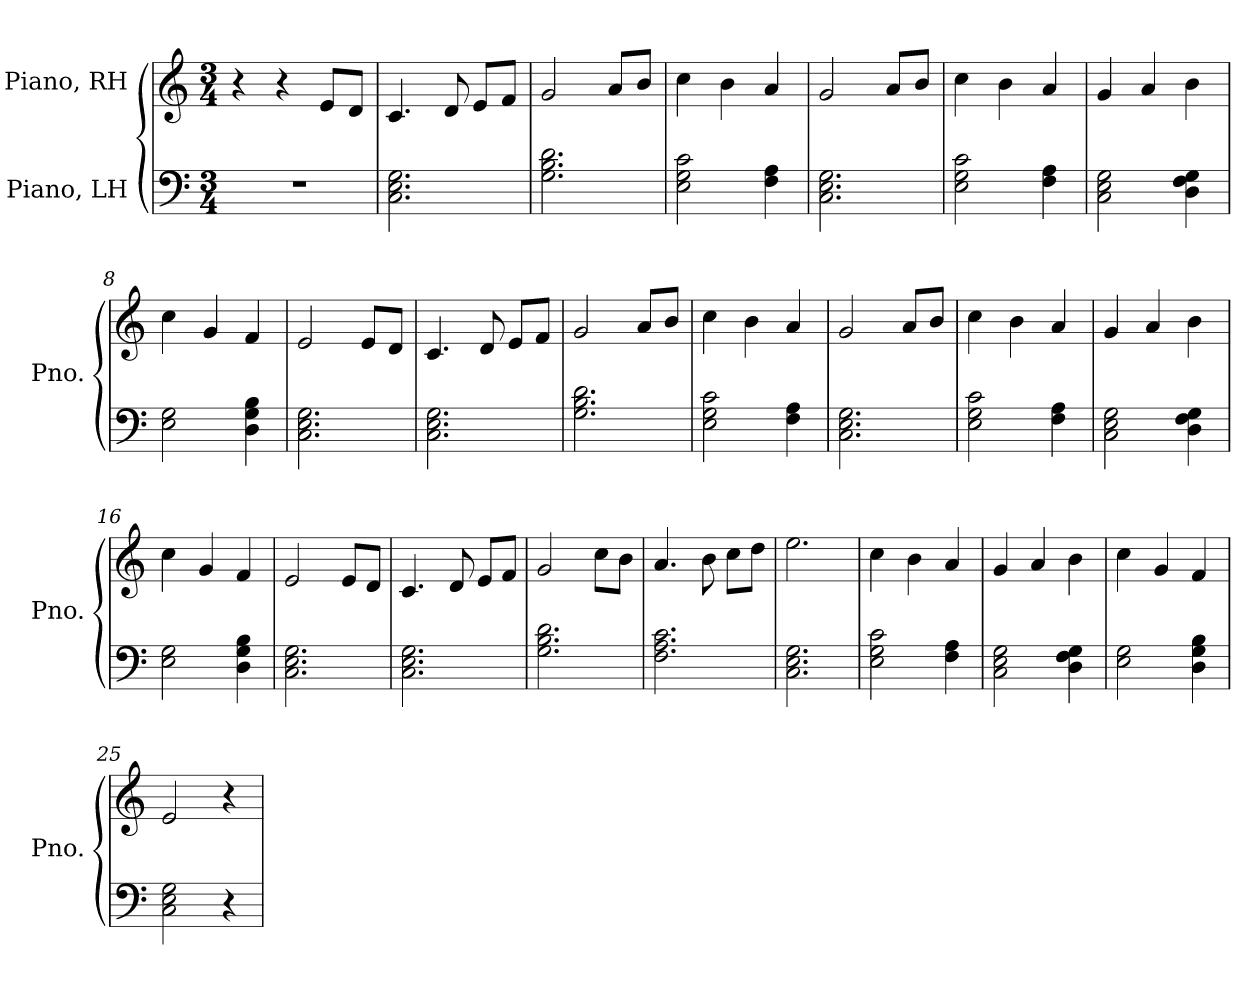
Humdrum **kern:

**kern	**kern
*part2	*part1
*staff2	*staff1
*I"Piano, LH	*I"Piano, RH
*I'Pno.	*I'Pno.
*clefF4	*clefG2
*k[]	*k[]
*M3/4	*M3/4
*MM100	*MM100
=1	=1
2.r	4r
.	4r
.	8e/L
.	8d/J
=2	=2
2.C\ 2.E\ 2.G\	4.c/
.	8d/
.	8e/L
.	8f/J
=3	=3
2.G\ 2.B\ 2.d\	2g/
.	8a/L
.	8b/J
=4	=4
2E\ 2G\ 2c\	4cc\
.	4b\
4F\ 4A\	4a/
=5	=5
2.C\ 2.E\ 2.G\	2g/
.	8a/L
.	8b/J
=6	=6
2E\ 2G\ 2c\	4cc\
.	4b\
4F\ 4A\	4a/
=7	=7
2C\ 2E\ 2G\	4g/
.	4a/
4D\ 4F\ 4G\	4b\
=8	=8
2E\ 2G\	4cc\
.	4g/
4D\ 4G\ 4B\	4f/
=9	=9
2.C\ 2.E\ 2.G\	2e/
.	8e/L
.	8d/J
!!LO:LB:g=z
=10	=10
2.C\ 2.E\ 2.G\	4.c/
.	8d/
.	8e/L
.	8f/J
=11	=11
2.G\ 2.B\ 2.d\	2g/
.	8a/L
.	8b/J
=12	=12
2E\ 2G\ 2c\	4cc\
.	4b\
4F\ 4A\	4a/
=13	=13
2.C\ 2.E\ 2.G\	2g/
.	8a/L
.	8b/J
=14	=14
2E\ 2G\ 2c\	4cc\
.	4b\
4F\ 4A\	4a/
=15	=15
2C\ 2E\ 2G\	4g/
.	4a/
4D\ 4F\ 4G\	4b\
=16	=16
2E\ 2G\	4cc\
.	4g/
4D\ 4G\ 4B\	4f/
=17	=17
2.C\ 2.E\ 2.G\	2e/
.	8e/L
.	8d/J
=18	=18
2.C\ 2.E\ 2.G\	4.c/
.	8d/
.	8e/L
.	8f/J
!!LO:LB:g=z
=19	=19
2.G\ 2.B\ 2.d\	2g/
.	8cc\L
.	8b\J
=20	=20
2.F\ 2.A\ 2.c\	4.a/
.	8b\
.	8cc\L
.	8dd\J
=21	=21
2.C\ 2.E\ 2.G\	2.ee\
=22	=22
2E\ 2G\ 2c\	4cc\
.	4b\
4F\ 4A\	4a/
=23	=23
2C\ 2E\ 2G\	4g/
.	4a/
4D\ 4F\ 4G\	4b\
=24	=24
2E\ 2G\	4cc\
.	4g/
4D\ 4G\ 4B\	4f/
=25	=25
2C\ 2E\ 2G\	2e/
4r	4r
=	=
*-	*-
